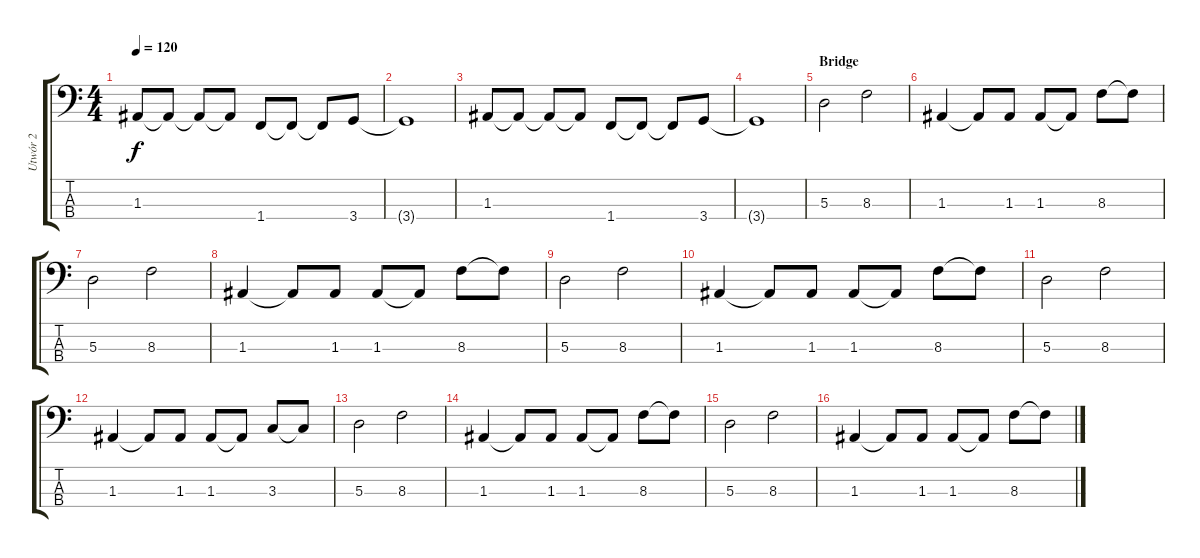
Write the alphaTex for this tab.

\track ("Utwór 2" "Utwór 2") {instrument electricbasspick}
\staff {score tabs}
\tuning (G2 D2 A1 E1) {hide}
\ts (4 4)
\tempo 120
\clef f4
\ks c
1.3.8{dy f} 1.3{t}.8 1.3{t}.8 1.3{t}.8 1.4.8 1.4{t}.8 1.4{t}.8 3.4.8 |
3.4{t}.1 |
1.3.8 1.3{t}.8 1.3{t}.8 1.3{t}.8 1.4.8 1.4{t}.8 1.4{t}.8 3.4.8 |
3.4{t}.1 |
\section ("" "Bridge")
5.3.2 8.3.2 |
1.3.4 1.3{t}.8 1.3.8 1.3.8 1.3{t}.8 8.3.8 8.3{t}.8 |
5.3.2 8.3.2 |
1.3.4 1.3{t}.8 1.3.8 1.3.8 1.3{t}.8 8.3.8 8.3{t}.8 |
5.3.2 8.3.2 |
1.3.4 1.3{t}.8 1.3.8 1.3.8 1.3{t}.8 8.3.8 8.3{t}.8 |
5.3.2 8.3.2 |
1.3.4 1.3{t}.8 1.3.8 1.3.8 1.3{t}.8 3.3.8 3.3{t}.8 |
5.3.2 8.3.2 |
1.3.4 1.3{t}.8 1.3.8 1.3.8 1.3{t}.8 8.3.8 8.3{t}.8 |
5.3.2 8.3.2 |
1.3.4 1.3{t}.8 1.3.8 1.3.8 1.3{t}.8 8.3.8 8.3{t}.8
